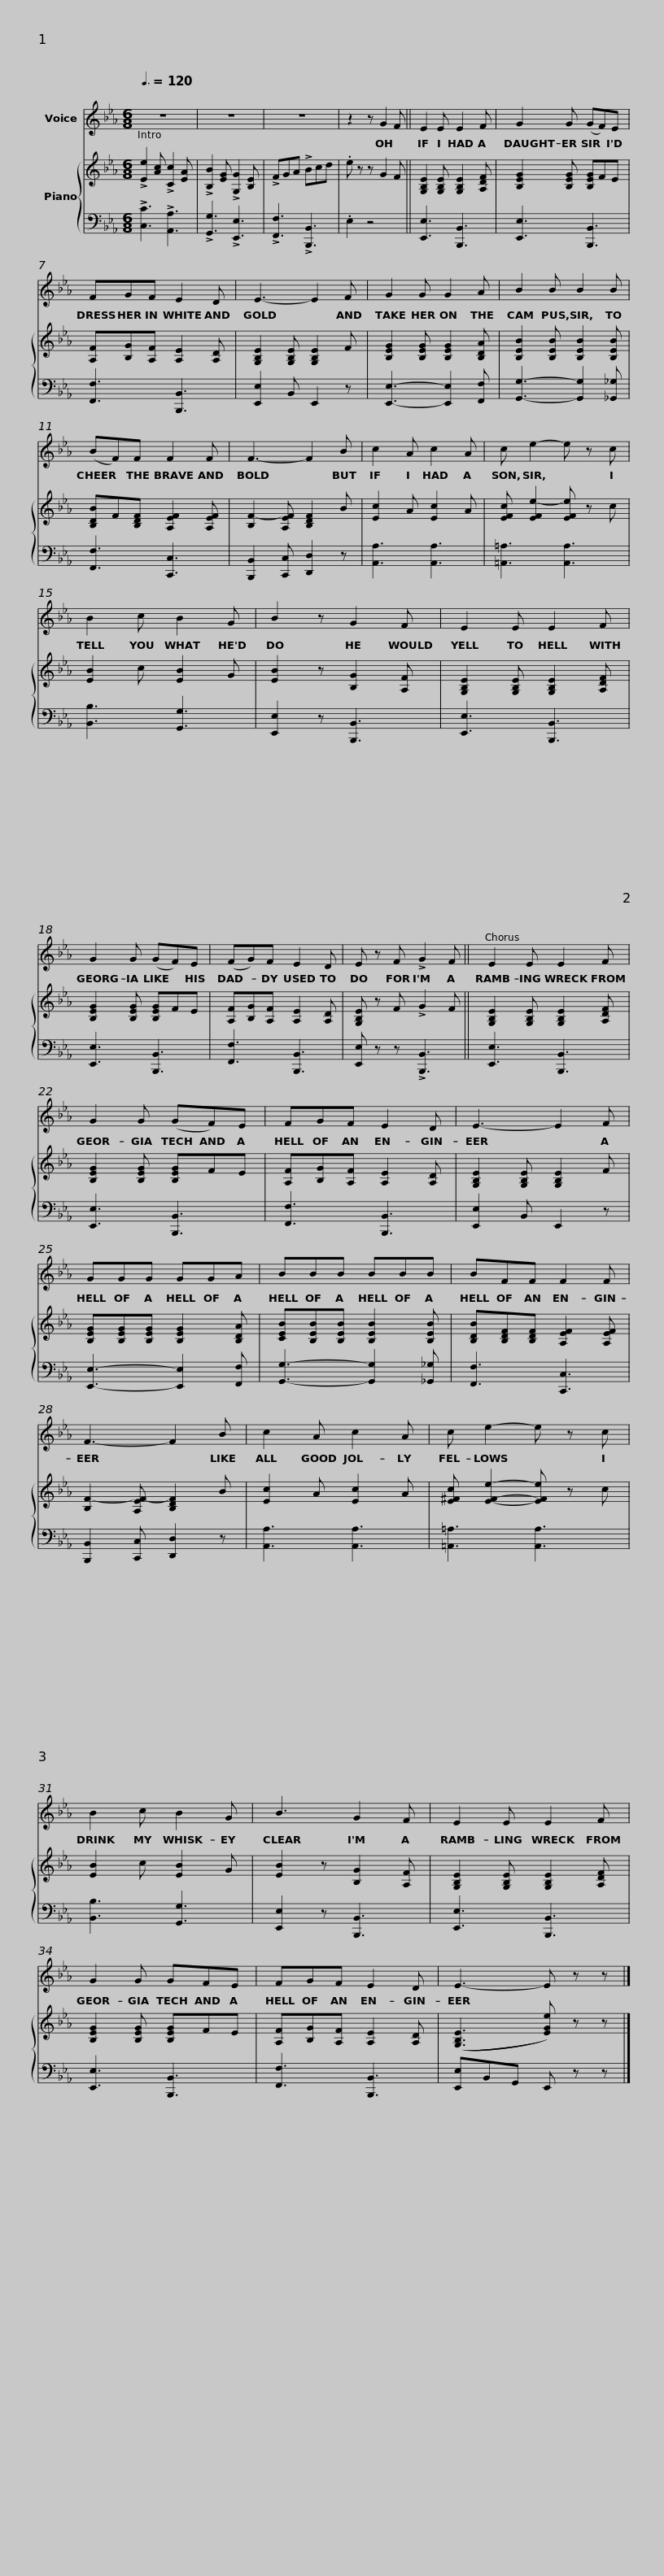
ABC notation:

X:1
%%score 1 { 2 | 3 }
L:1/8
Q:3/8=120
M:6/8
I:linebreak $
K:Eb
V:1 treble
V:2 treble
V:3 bass
V:1
 z6 | z6 | z6 | z2 z G2 F || E2 E E2 F | %5
 G2 G (GF)E |$ FGF E2 D | E3- E2 F | G2 G G2 A | B2 B B2 B |$ %10
 (BF)F F2 F | F3- F2 B | c2 A c2 A | c e2- e z c |$ B2 c B2 G | %15
 B2 z G2 F | E2 E E2 F | G2 G (GF)E |$ (FG)F E2 D | E z F !>!G2 F || %20
 E2 E E2 F |$ G2 G (GF)E | FGF E2 D | E3- E2 F | GGG GGA |$ %25
 BBB BBB | BFF F2 F | F3- F2 B | c2 A c2 A |$ c e2- e z c | %30
 B2 c B2 G | B3 G2 F | E2 E E2 F |$ G2 G GFE | FGF E2 D | %35
 E3- E z z |] %36
V:2
 !>![Ee]2 [Ac] !>![Cc]2 [EA] | !>![B,B]2 [EG] !>![G,G]2 [B,E] | !>!FGA !>!Bcd | .e z z G2 F || [G,B,E]2 [G,B,E] [G,B,E]2 [A,DF] | %5
 [B,EG]2 [B,EG] [B,EG]FE |$ [A,F][B,G][A,F] [A,E]2 [A,D] | [G,B,E]2 [G,B,E] [G,B,E]2 F | [B,EG]2 [B,EG] [B,EG]2 [B,DA] | [B,EB]2 [B,EB] [B,EB]2 [B,EB] |$ %10
 [B,DB]F[B,DF] [A,EF]2 [A,EF] | [B,F-]2 [A,EF] [B,DF]2 B | [Ec]2 A [Ec]2 A | [EFc] [EFe-]2 [EFe] z c |$ [EB]2 c [EB]2 G | %15
 [EB]2 z [B,G]2 [A,F] | [G,B,E]2 [G,B,E] [G,B,E]2 [A,DF] | [B,EG]2 [B,EG] [B,EG]FE |$ [A,F][B,G][A,F] [A,E]2 [A,D] | [G,B,E] z F !>!G2 F || %20
 [G,B,E]2 [G,B,E] [G,B,E]2 [A,DF] |$ [B,EG]2 [B,EG] [B,EG]FE | [A,F][B,G][A,F] [A,E]2 [A,D] | [G,B,E]2 [G,B,E] [G,B,E]2 F | [B,EG][B,EG][B,EG] [B,EG]2 [B,DA] |$ %25
 [CEB][B,EB][B,EB] [B,EB]2 [B,EB] | [B,DB][B,DF][B,DF] [A,EF]2 [A,EF] | [B,F-]2 [A,EF-] [B,DF]2 B | [Ec]2 A [Ec]2 A |$ [E^Fc] [EFe]2- [EFe] z c | %30
 [EB]2 c [EB]2 G | [EB]2 z [B,G]2 [A,F] | [G,B,E]2 [G,B,E] [G,B,E]2 [A,DF] |$ [B,EG]2 [B,EG] [B,EG]FE | [A,F][B,G][A,F] [A,E]2 [A,D] | %35
 (([G,B,E]3 [EGe])) z z |] %36
V:3
 !>![C,C]3 !>![A,,A,]3 | !>![G,,G,]3 !>![E,,E,]3 | !>![F,,F,]3 !>![B,,,B,,]3 | .E,2 z4 || [E,,E,]3 [B,,,B,,]3 | %5
 [E,,E,]3 [B,,,B,,]3 |$ [F,,F,]3 [B,,,B,,]3 | [E,,E,]2 B,, E,,2 z | [E,,E,]3- [E,,E,]2 [F,,F,] | [G,,G,]3- [G,,G,]2 [_G,,_G,] |$ %10
 [F,,F,]3 [C,,C,]3 | [B,,,B,,]2 [C,,C,] [D,,D,]2 z | [A,,A,]3 [A,,A,]3 | [=A,,=A,]3 [A,,A,]3 |$ [B,,B,]3 [G,,G,]3 | %15
 [E,,E,]2 z [B,,,B,,]3 | [E,,E,]3 [B,,,B,,]3 | [E,,E,]3 [B,,,B,,]3 |$ [F,,F,]3 [B,,,B,,]3 | [E,,E,] z z !>![B,,,B,,]3 || %20
 [E,,E,]3 [B,,,B,,]3 |$ [E,,E,]3 [B,,,B,,]3 | [F,,F,]3 [B,,,B,,]3 | [E,,E,]2 B,, E,,2 z | [E,,E,]3- [E,,E,]2 [F,,F,] |$ %25
 [G,,G,]3- [G,,G,]2 [_G,,_G,] | [F,,F,]3 [C,,C,]3 | [B,,,B,,]2 [C,,C,] [D,,D,]2 z | [A,,A,]3 [A,,A,]3 |$ [=A,,=A,]3 [A,,A,]3 | %30
 [B,,B,]3 [G,,G,]3 | [E,,E,]2 z [B,,,B,,]3 | [E,,E,]3 [B,,,B,,]3 |$ [E,,E,]3 [B,,,B,,]3 | [F,,F,]3 [B,,,B,,]3 | %35
 [E,,E,]B,,G,, E,, z z |] %36
